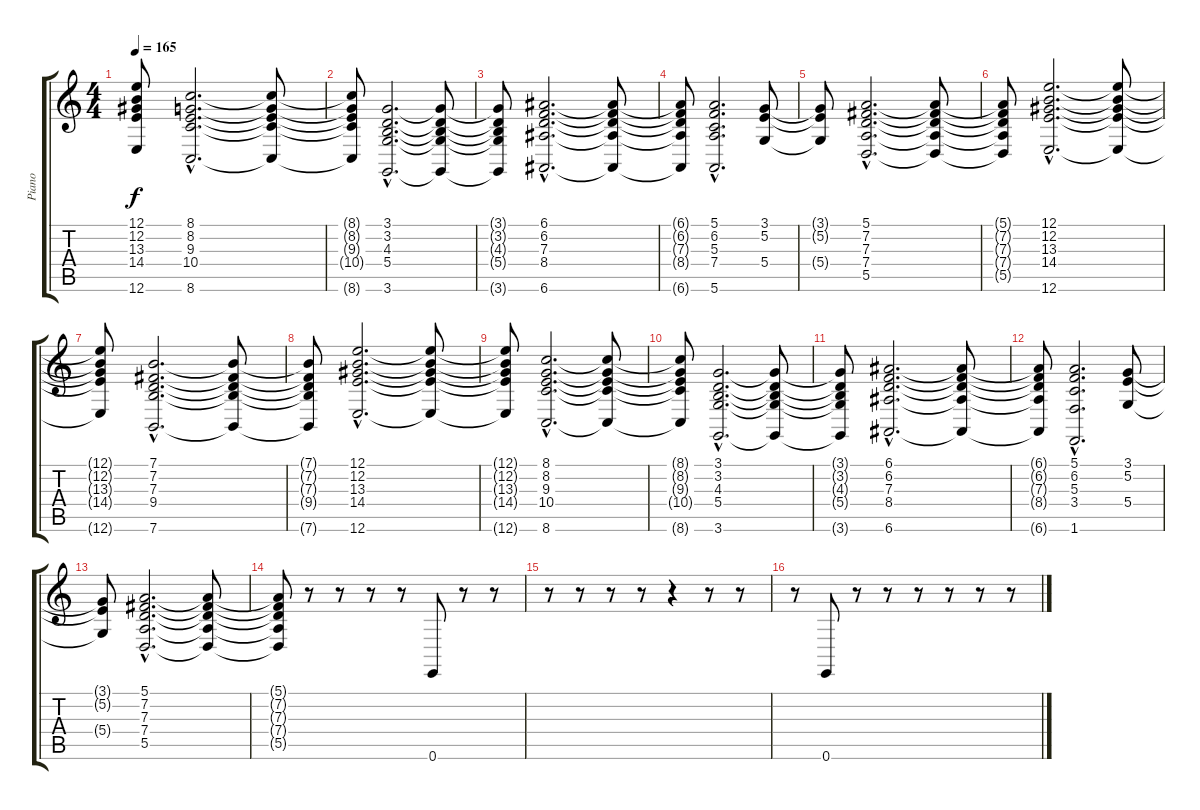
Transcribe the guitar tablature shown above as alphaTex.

\track ("Piano" "Piano") {instrument acousticgrandpiano}
\staff {score tabs}
\tuning (E4 B3 G3 D3 A2 E2) {hide}
\ts (4 4)
\tempo 165
\clef g2
\ks c
(12.1{t} 12.2{t} 13.3{t} 14.4{t} 12.6{t}).8{dy f} (8.1{hac} 8.2{hac} 9.3{hac} 10.4{hac} 8.6{hac}).2{d} (8.1{t} 8.2{t} 9.3{t} 10.4{t} 8.6{t}).8 |
(8.1{t} 8.2{t} 9.3{t} 10.4{t} 8.6{t}).8 (3.1{hac} 3.2{hac} 4.3{hac} 5.4{hac} 3.6{hac}).2{d} (3.1{t} 3.2{t} 4.3{t} 5.4{t} 3.6{t}).8 |
(3.1{t} 3.2{t} 4.3{t} 5.4{t} 3.6{t}).8 (6.1{hac} 6.2{hac} 7.3{hac} 8.4{hac} 6.6{hac}).2{d} (6.1{t} 6.2{t} 7.3{t} 8.4{t} 6.6{t}).8 |
(6.1{t} 6.2{t} 7.3{t} 8.4{t} 6.6{t}).8 (5.1{hac} 6.2{hac} 5.3{hac} 7.4{hac} 5.6{hac}).2{d} (3.1 5.2 5.4).8 |
(3.1{t} 5.2{t} 5.4{t}).8 (5.1{hac} 7.2{hac} 7.3{hac} 7.4{hac} 5.5{hac}).2{d} (5.1{t} 7.2{t} 7.3{t} 7.4{t} 5.5{t}).8 |
(5.1{t} 7.2{t} 7.3{t} 7.4{t} 5.5{t}).8 (12.1{hac} 12.2{hac} 13.3{hac} 14.4{hac} 12.6{hac}).2{d} (12.1{t} 12.2{t} 13.3{t} 14.4{t} 12.6{t}).8 |
(12.1{t} 12.2{t} 13.3{t} 14.4{t} 12.6{t}).8 (7.1{hac} 7.2{hac} 7.3{hac} 9.4{hac} 7.6{hac}).2{d} (7.1{t} 7.2{t} 7.3{t} 9.4{t} 7.6{t}).8 |
(7.1{t} 7.2{t} 7.3{t} 9.4{t} 7.6{t}).8 (12.1{hac} 12.2{hac} 13.3{hac} 14.4{hac} 12.6{hac}).2{d} (12.1{t} 12.2{t} 13.3{t} 14.4{t} 12.6{t}).8 |
(12.1{t} 12.2{t} 13.3{t} 14.4{t} 12.6{t}).8 (8.1{hac} 8.2{hac} 9.3{hac} 10.4{hac} 8.6{hac}).2{d} (8.1{t} 8.2{t} 9.3{t} 10.4{t} 8.6{t}).8 |
(8.1{t} 8.2{t} 9.3{t} 10.4{t} 8.6{t}).8 (3.1{hac} 3.2{hac} 4.3{hac} 5.4{hac} 3.6{hac}).2{d} (3.1{t} 3.2{t} 4.3{t} 5.4{t} 3.6{t}).8 |
(3.1{t} 3.2{t} 4.3{t} 5.4{t} 3.6{t}).8 (6.1{hac} 6.2{hac} 7.3{hac} 8.4{hac} 6.6{hac}).2{d} (6.1{t} 6.2{t} 7.3{t} 8.4{t} 6.6{t}).8 |
(6.1{t} 6.2{t} 7.3{t} 8.4{t} 6.6{t}).8 (5.1{hac} 6.2{hac} 5.3{hac} 3.4{hac} 1.6{hac}).2{d} (3.1 5.2 5.4).8 |
(3.1{t} 5.2{t} 5.4{t}).8 (5.1{hac} 7.2{hac} 7.3{hac} 7.4{hac} 5.5{hac}).2{d} (5.1{t} 7.2{t} 7.3{t} 7.4{t} 5.5{t}).8 |
(5.1{t} 7.2{t} 7.3{t} 7.4{t} 5.5{t}).8 r.8 r.8 r.8 r.8 0.6.8 r.8 r.8 |
r.8 r.8 r.8 r.8 r.4 r.8 r.8 |
r.8 0.6.8 r.8 r.8 r.8 r.8 r.8 r.8
